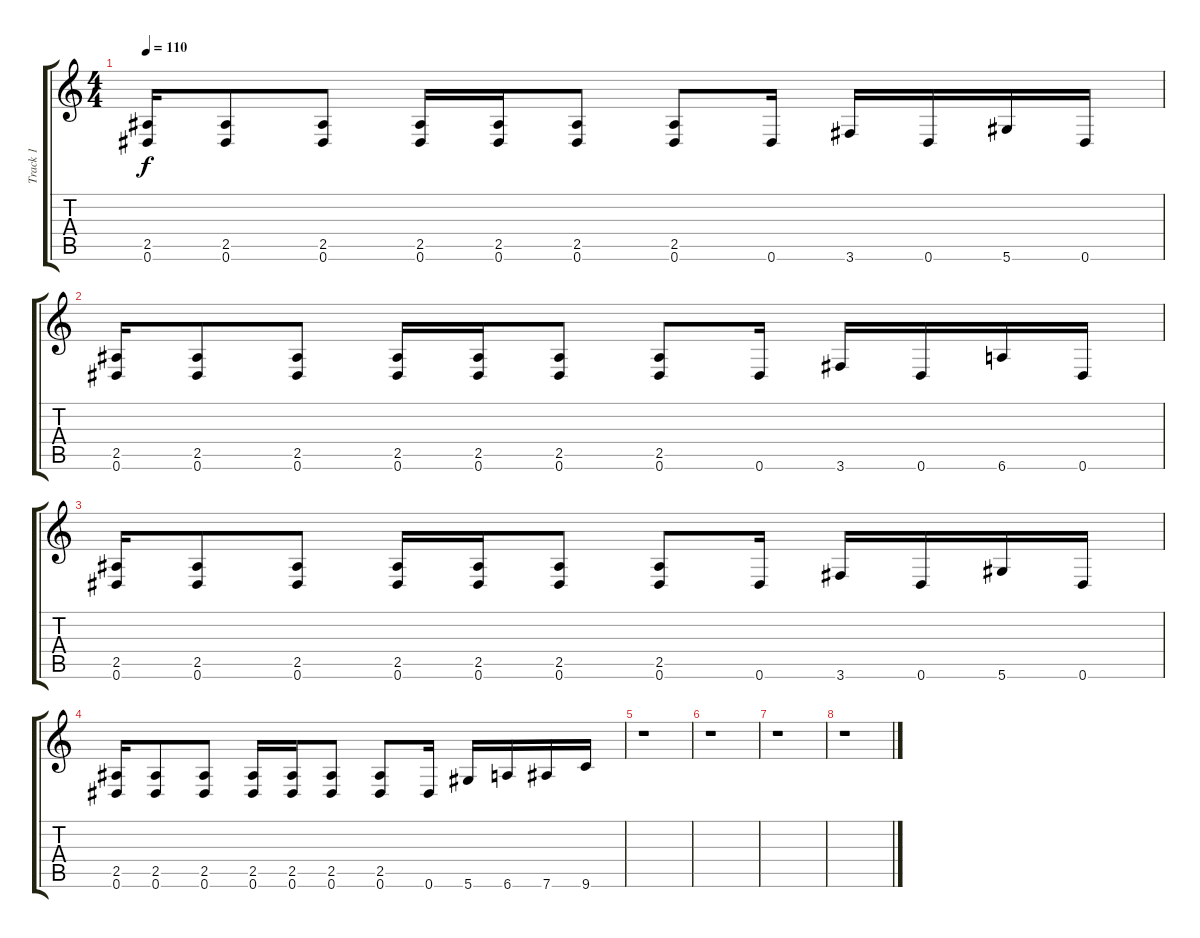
\track ("Track 1" "Track 1") {instrument overdrivenguitar}
\staff {score tabs}
\tuning (Eb4 Bb3 Gb3 Db3 Ab2 Eb2) {hide}
\ts (4 4)
\tempo 110
\clef g2
\ks c
(2.5 0.6).16{dy f} (2.5 0.6).8 (2.5 0.6).8 (2.5 0.6).16 (2.5 0.6).16 (2.5 0.6).8 (2.5 0.6).8 0.6.16 3.6.16 0.6.16 5.6.16 0.6.16 |
(2.5 0.6).16 (2.5 0.6).8 (2.5 0.6).8 (2.5 0.6).16 (2.5 0.6).16 (2.5 0.6).8 (2.5 0.6).8 0.6.16 3.6.16 0.6.16 6.6.16 0.6.16 |
(2.5 0.6).16 (2.5 0.6).8 (2.5 0.6).8 (2.5 0.6).16 (2.5 0.6).16 (2.5 0.6).8 (2.5 0.6).8 0.6.16 3.6.16 0.6.16 5.6.16 0.6.16 |
(2.5 0.6).16 (2.5 0.6).8 (2.5 0.6).8 (2.5 0.6).16 (2.5 0.6).16 (2.5 0.6).8 (2.5 0.6).8 0.6.16 5.6.16 6.6.16 7.6.16 9.6.16 |
r.1 |
r.1 |
r.1 |
r.1
